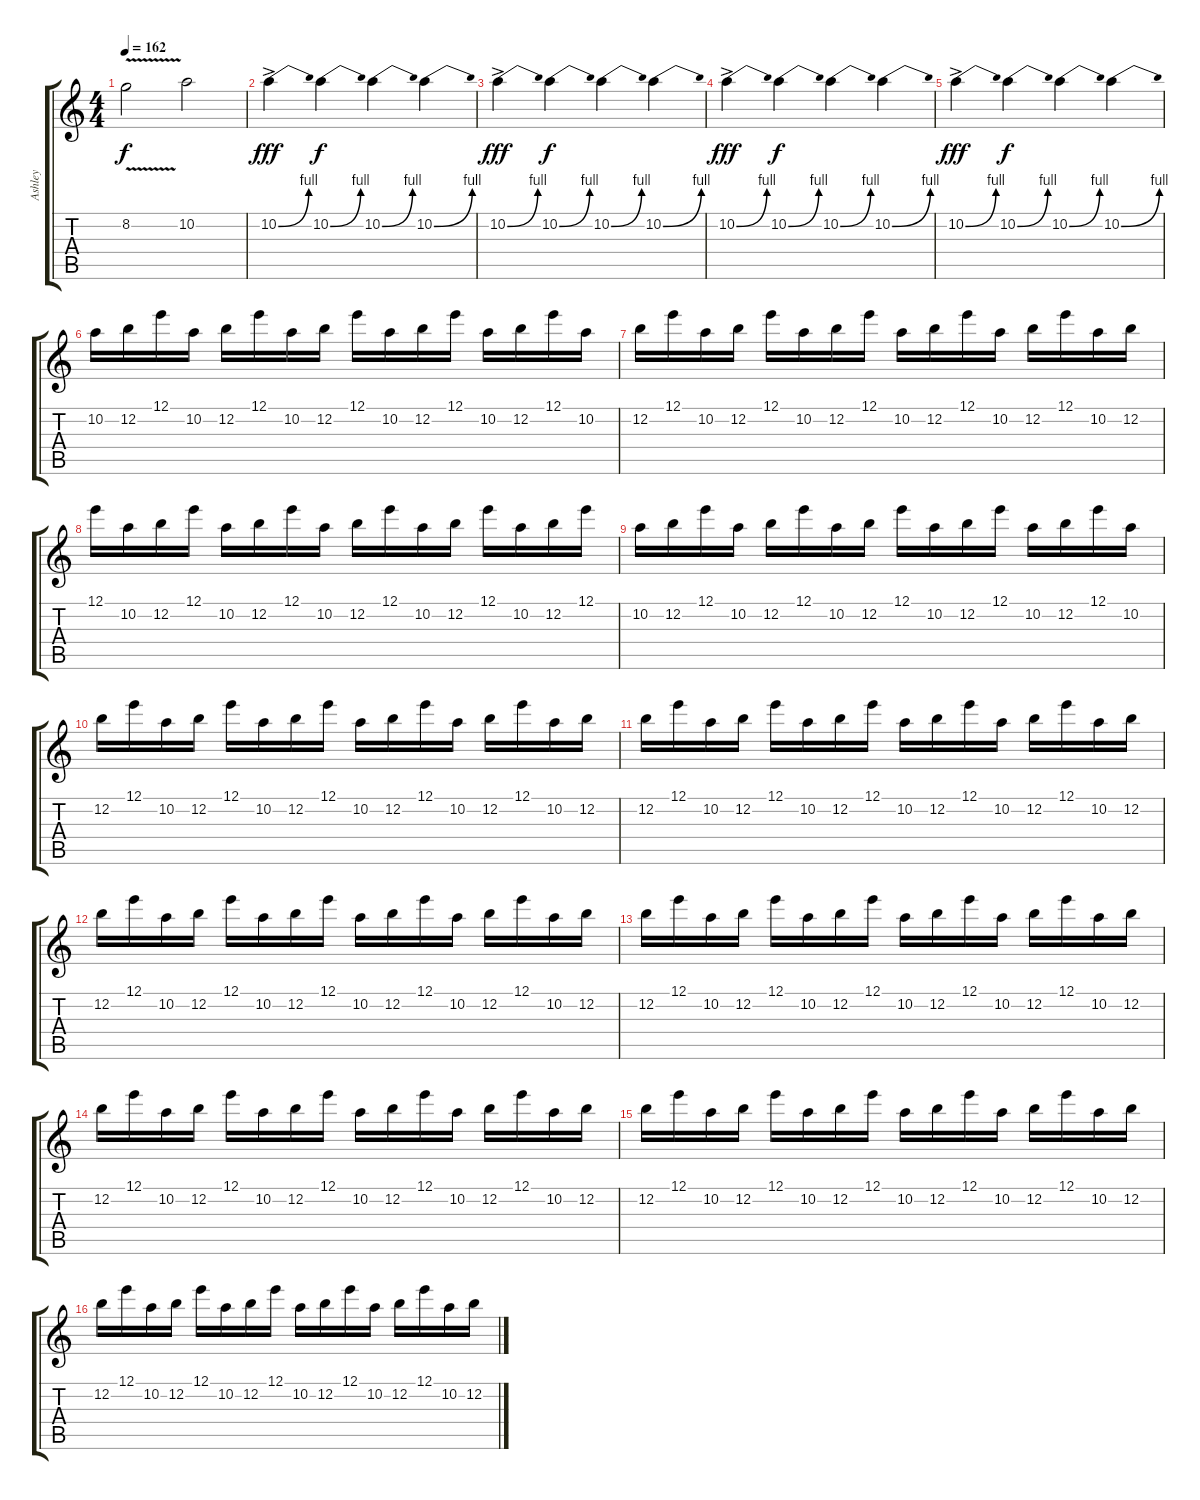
\track ("Ashley" "Ashley") {instrument distortionguitar}
\staff {score tabs}
\tuning (E4 B3 G3 D3 A2 E2) {hide}
\ts (4 4)
\tempo 162
\clef g2
\ks c
8.2{v}.2{dy f} 10.2.2 |
10.2{be (bend 0 0 60 4) ac}.4{dy fff} 10.2{be (bend 0 0 60 4)}.4{dy f} 10.2{be (bend 0 0 60 4)}.4 10.2{be (bend 0 0 60 4)}.4 |
10.2{be (bend 0 0 60 4) ac}.4{dy fff} 10.2{be (bend 0 0 60 4)}.4{dy f} 10.2{be (bend 0 0 60 4)}.4 10.2{be (bend 0 0 60 4)}.4 |
10.2{be (bend 0 0 60 4) ac}.4{dy fff} 10.2{be (bend 0 0 60 4)}.4{dy f} 10.2{be (bend 0 0 60 4)}.4 10.2{be (bend 0 0 60 4)}.4 |
10.2{be (bend 0 0 60 4) ac}.4{dy fff} 10.2{be (bend 0 0 60 4)}.4{dy f} 10.2{be (bend 0 0 60 4)}.4 10.2{be (bend 0 0 60 4)}.4 |
10.2.16 12.2.16 12.1.16 10.2.16 12.2.16 12.1.16 10.2.16 12.2.16 12.1.16 10.2.16 12.2.16 12.1.16 10.2.16 12.2.16 12.1.16 10.2.16 |
12.2.16 12.1.16 10.2.16 12.2.16 12.1.16 10.2.16 12.2.16 12.1.16 10.2.16 12.2.16 12.1.16 10.2.16 12.2.16 12.1.16 10.2.16 12.2.16 |
12.1.16 10.2.16 12.2.16 12.1.16 10.2.16 12.2.16 12.1.16 10.2.16 12.2.16 12.1.16 10.2.16 12.2.16 12.1.16 10.2.16 12.2.16 12.1.16 |
10.2.16 12.2.16 12.1.16 10.2.16 12.2.16 12.1.16 10.2.16 12.2.16 12.1.16 10.2.16 12.2.16 12.1.16 10.2.16 12.2.16 12.1.16 10.2.16 |
12.2.16 12.1.16 10.2.16 12.2.16 12.1.16 10.2.16 12.2.16 12.1.16 10.2.16 12.2.16 12.1.16 10.2.16 12.2.16 12.1.16 10.2.16 12.2.16 |
12.2.16 12.1.16 10.2.16 12.2.16 12.1.16 10.2.16 12.2.16 12.1.16 10.2.16 12.2.16 12.1.16 10.2.16 12.2.16 12.1.16 10.2.16 12.2.16 |
12.2.16 12.1.16 10.2.16 12.2.16 12.1.16 10.2.16 12.2.16 12.1.16 10.2.16 12.2.16 12.1.16 10.2.16 12.2.16 12.1.16 10.2.16 12.2.16 |
12.2.16 12.1.16 10.2.16 12.2.16 12.1.16 10.2.16 12.2.16 12.1.16 10.2.16 12.2.16 12.1.16 10.2.16 12.2.16 12.1.16 10.2.16 12.2.16 |
12.2.16 12.1.16 10.2.16 12.2.16 12.1.16 10.2.16 12.2.16 12.1.16 10.2.16 12.2.16 12.1.16 10.2.16 12.2.16 12.1.16 10.2.16 12.2.16 |
12.2.16 12.1.16 10.2.16 12.2.16 12.1.16 10.2.16 12.2.16 12.1.16 10.2.16 12.2.16 12.1.16 10.2.16 12.2.16 12.1.16 10.2.16 12.2.16 |
12.2.16 12.1.16 10.2.16 12.2.16 12.1.16 10.2.16 12.2.16 12.1.16 10.2.16 12.2.16 12.1.16 10.2.16 12.2.16 12.1.16 10.2.16 12.2.16
